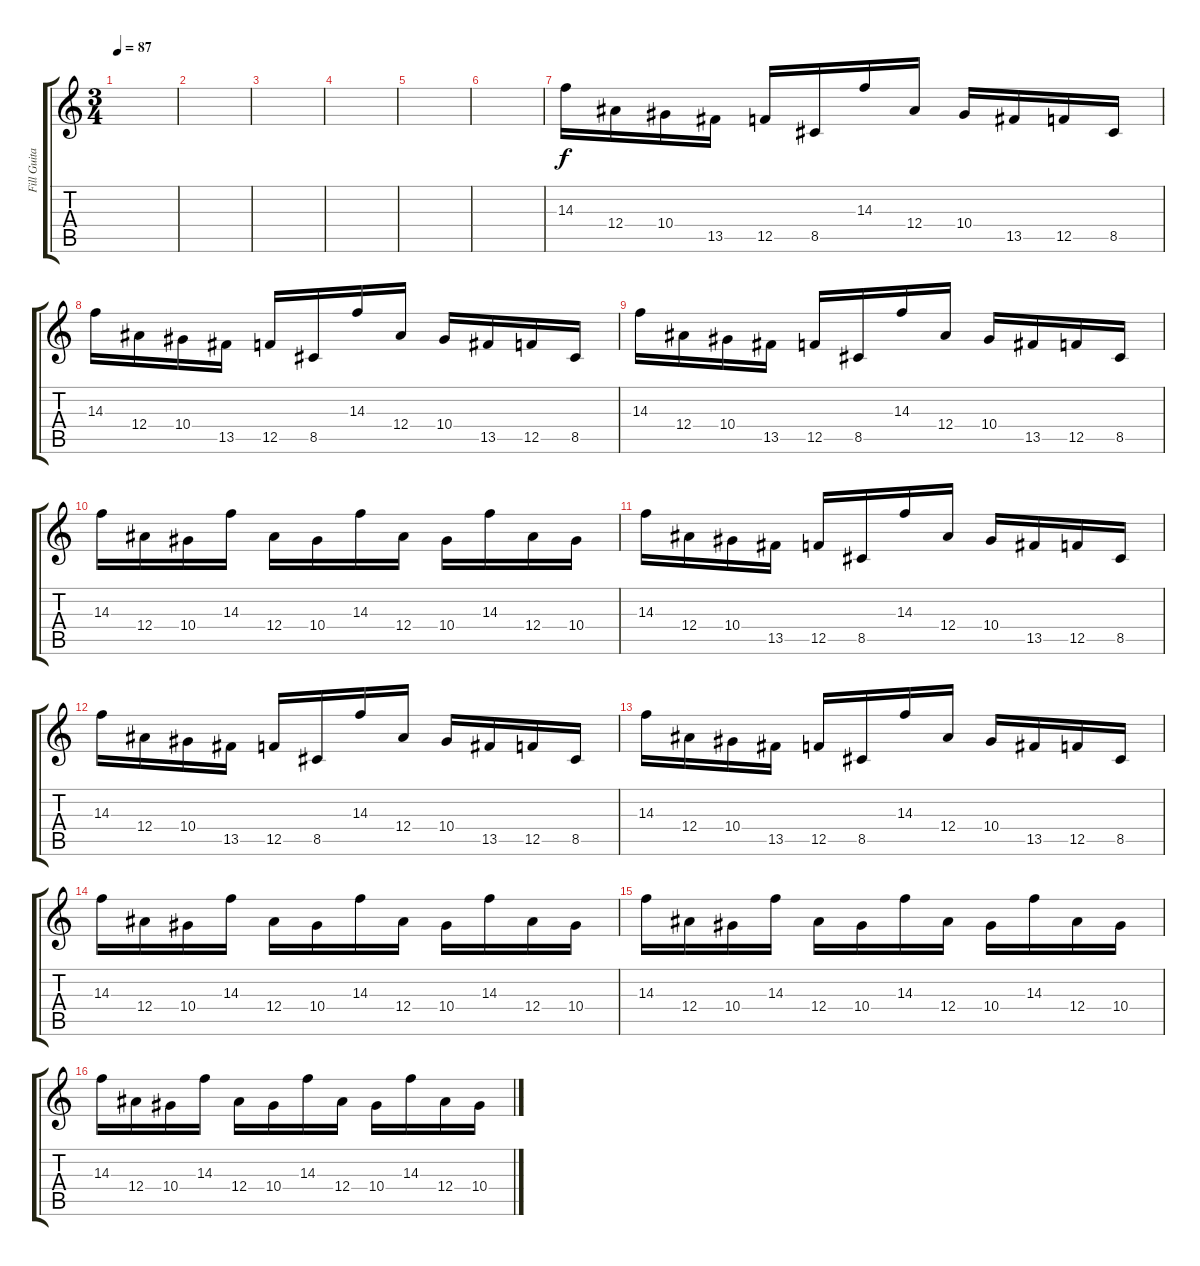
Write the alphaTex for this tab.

\track ("Fill Guitar" "Fill Guita") {instrument distortionguitar}
\staff {score tabs}
\tuning (C4 G3 Eb3 Bb2 F2 C2) {hide}
\ts (3 4)
\tempo 87
\clef g2
\ks c
|
|
|
|
|
|
14.3.16 12.4.16 10.4.16 13.5.16 12.5.16 8.5.16 14.3.16 12.4.16 10.4.16 13.5.16 12.5.16 8.5.16 |
14.3.16 12.4.16 10.4.16 13.5.16 12.5.16 8.5.16 14.3.16 12.4.16 10.4.16 13.5.16 12.5.16 8.5.16 |
14.3.16 12.4.16 10.4.16 13.5.16 12.5.16 8.5.16 14.3.16 12.4.16 10.4.16 13.5.16 12.5.16 8.5.16 |
14.3.16 12.4.16 10.4.16 14.3.16 12.4.16 10.4.16 14.3.16 12.4.16 10.4.16 14.3.16 12.4.16 10.4.16 |
14.3.16 12.4.16 10.4.16 13.5.16 12.5.16 8.5.16 14.3.16 12.4.16 10.4.16 13.5.16 12.5.16 8.5.16 |
14.3.16 12.4.16 10.4.16 13.5.16 12.5.16 8.5.16 14.3.16 12.4.16 10.4.16 13.5.16 12.5.16 8.5.16 |
14.3.16 12.4.16 10.4.16 13.5.16 12.5.16 8.5.16 14.3.16 12.4.16 10.4.16 13.5.16 12.5.16 8.5.16 |
14.3.16 12.4.16 10.4.16 14.3.16 12.4.16 10.4.16 14.3.16 12.4.16 10.4.16 14.3.16 12.4.16 10.4.16 |
14.3.16{volume 14} 12.4.16 10.4.16 14.3.16 12.4.16 10.4.16 14.3.16{volume 13} 12.4.16 10.4.16 14.3.16 12.4.16 10.4.16 |
14.3.16{volume 12} 12.4.16 10.4.16 14.3.16 12.4.16 10.4.16 14.3.16{volume 11} 12.4.16 10.4.16 14.3.16 12.4.16 10.4.16
